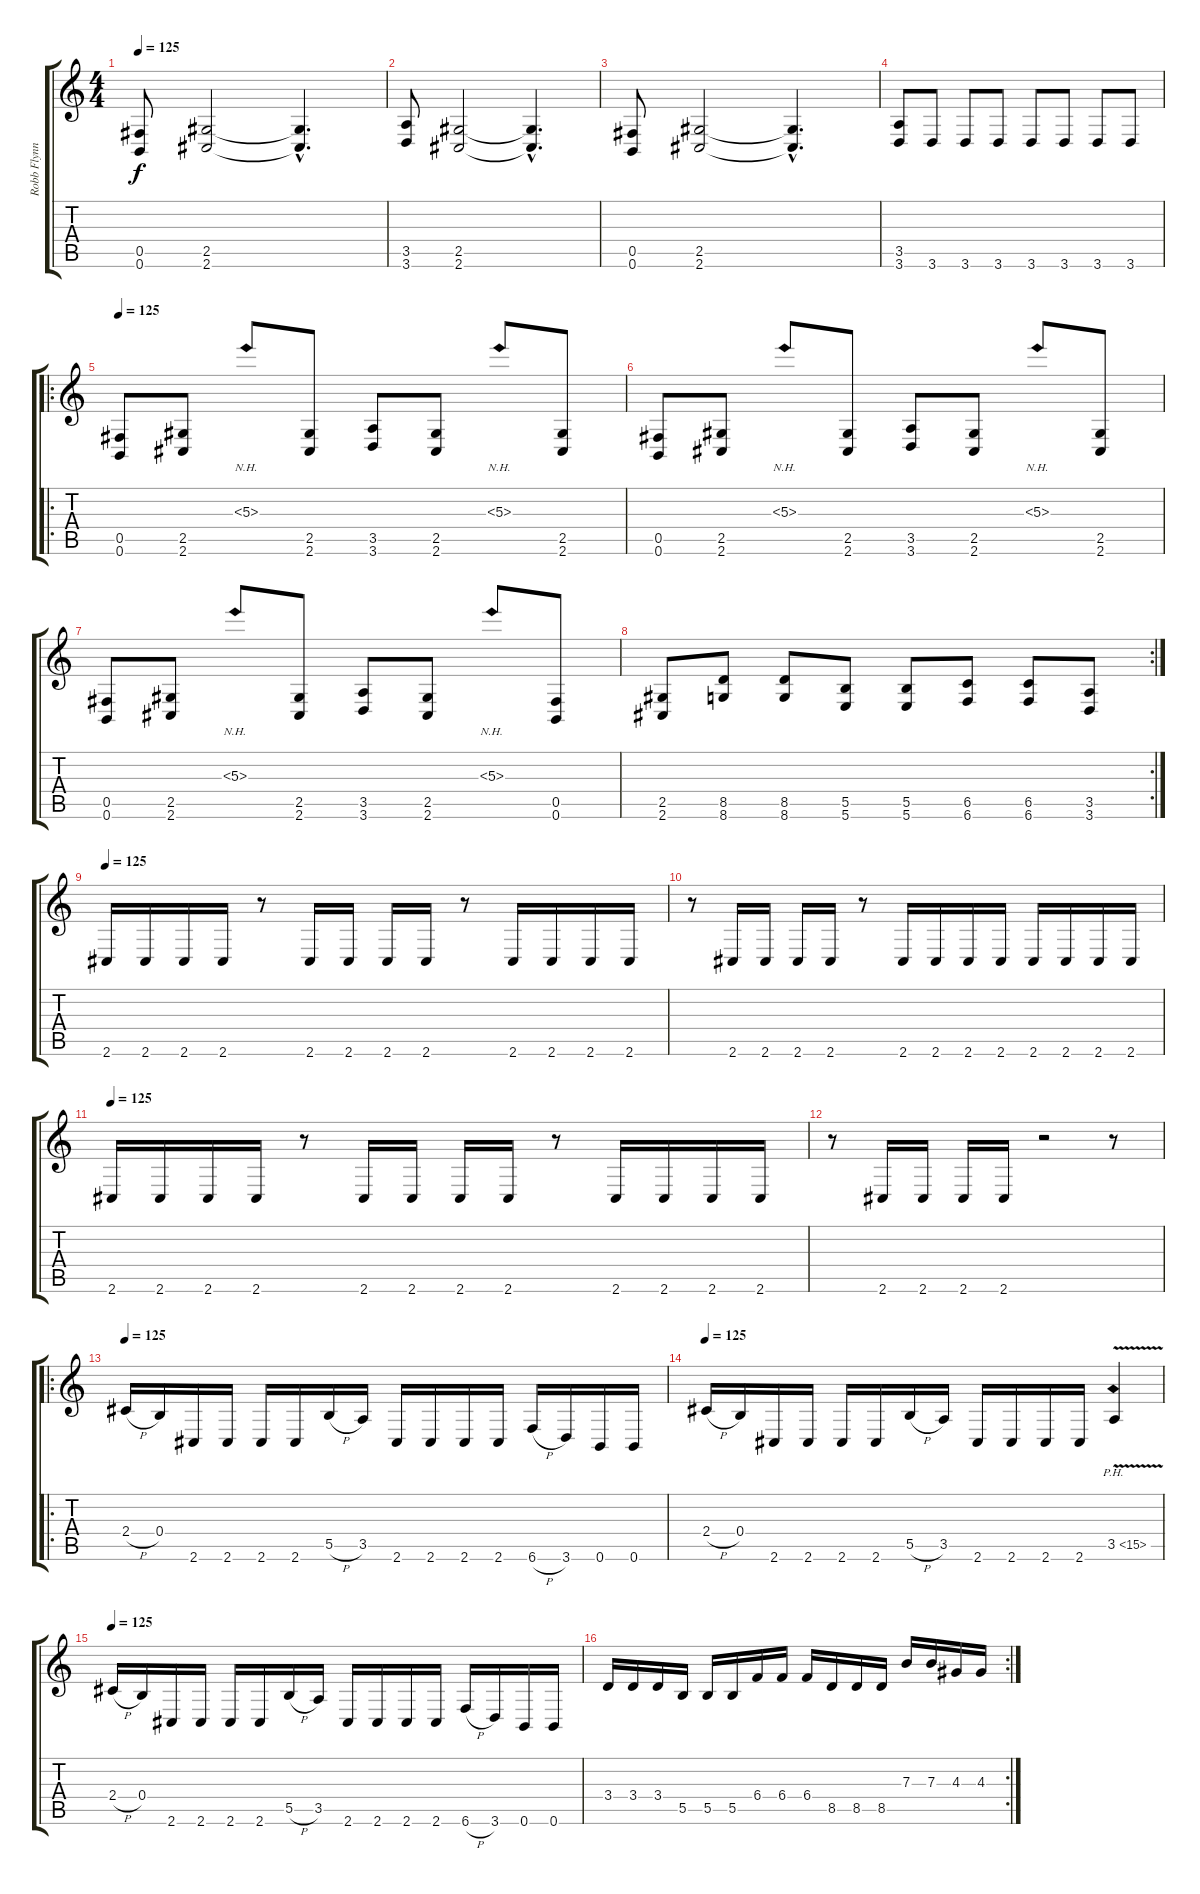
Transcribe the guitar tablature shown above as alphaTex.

\track ("Robb Flynn" "Robb Flynn") {instrument distortionguitar}
\staff {score tabs}
\tuning (Db4 Ab3 E3 B2 Gb2 B1) {hide}
\ts (4 4)
\tempo 125
\clef g2
\ks c
(0.5 0.6).8{dy f} (2.5 2.6).2 (2.5{hac t} 2.6{hac t}).4{d} |
(3.5 3.6).8 (2.5 2.6).2 (2.5{hac t} 2.6{hac t}).4{d} |
(0.5 0.6).8 (2.5 2.6).2 (2.5{hac t} 2.6{hac t}).4{d} |
(3.5 3.6).8 3.6.8 3.6.8 3.6.8 3.6.8 3.6.8 3.6.8 3.6.8 |
\ro
\tempo 125
(0.5 0.6).8 (2.5 2.6).8 5.3{nh}.8 (2.5 2.6).8 (3.5 3.6).8 (2.5 2.6).8 5.3{nh}.8 (2.5 2.6).8 |
(0.5 0.6).8 (2.5 2.6).8 5.3{nh}.8 (2.5 2.6).8 (3.5 3.6).8 (2.5 2.6).8 5.3{nh}.8 (2.5 2.6).8 |
(0.5 0.6).8 (2.5 2.6).8 5.3{nh}.8 (2.5 2.6).8 (3.5 3.6).8 (2.5 2.6).8 5.3{nh}.8 (0.5 0.6).8 |
\rc 2
(2.5 2.6).8 (8.5 8.6).8 (8.5 8.6).8 (5.5 5.6).8 (5.5 5.6).8 (6.5 6.6).8 (6.5 6.6).8 (3.5 3.6).8 |
\tempo 125
2.6.16 2.6.16 2.6.16 2.6.16 r.8 2.6.16 2.6.16 2.6.16 2.6.16 r.8 2.6.16 2.6.16 2.6.16 2.6.16 |
r.8 2.6.16 2.6.16 2.6.16 2.6.16 r.8 2.6.16 2.6.16 2.6.16 2.6.16 2.6.16 2.6.16 2.6.16 2.6.16 |
\tempo 125
2.6.16 2.6.16 2.6.16 2.6.16 r.8 2.6.16 2.6.16 2.6.16 2.6.16 r.8 2.6.16 2.6.16 2.6.16 2.6.16 |
r.8 2.6.16 2.6.16 2.6.16 2.6.16 r.2 r.8 |
\ro
\tempo 125
2.4{h}.16{volume 16 instrument distortionguitar} 0.4.16 2.6.16 2.6.16 2.6.16 2.6.16 5.5{h}.16 3.5.16 2.6.16 2.6.16 2.6.16 2.6.16 6.6{h}.16 3.6.16 0.6.16 0.6.16 |
\tempo 125
2.4{h}.16{volume 16 instrument distortionguitar} 0.4.16 2.6.16 2.6.16 2.6.16 2.6.16 5.5{h}.16 3.5.16 2.6.16 2.6.16 2.6.16 2.6.16 3.5{ph 12 v}.4 |
\tempo 125
2.4{h}.16{volume 16 instrument distortionguitar} 0.4.16 2.6.16 2.6.16 2.6.16 2.6.16 5.5{h}.16 3.5.16 2.6.16 2.6.16 2.6.16 2.6.16 6.6{h}.16 3.6.16 0.6.16 0.6.16 |
\rc 2
3.4.16 3.4.16 3.4.16 5.5.16 5.5.16 5.5.16 6.4.16 6.4.16 6.4.16 8.5.16 8.5.16 8.5.16 7.3.16 7.3.16 4.3.16 4.3.16
